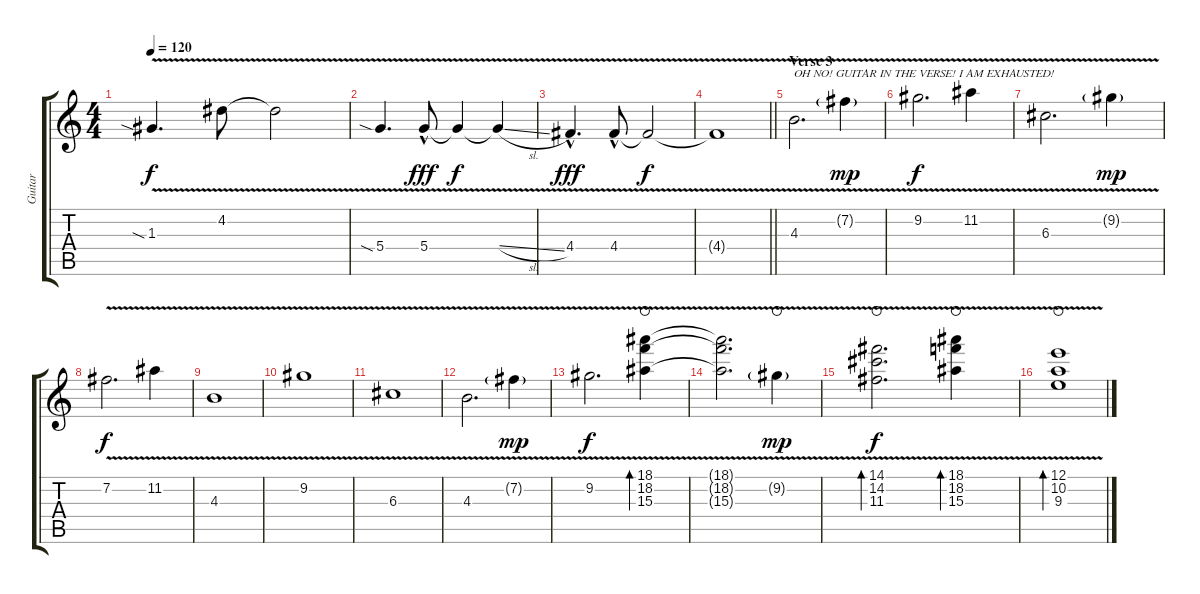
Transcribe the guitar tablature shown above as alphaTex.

\track ("Guitar" "Guitar") {instrument overdrivenguitar}
\staff {score tabs}
\tuning (E4 B3 G3 D3 A2 E2) {hide}
\ts (4 4)
\tempo 120
\clef g2
\ks c
1.3{v sia}.4{d dy f} 4.2{v}.8 4.2{t}.2 |
5.4{v sia}.4{d} 5.4{v hac}.8{dy fff} 5.4{t}.4{dy f} 5.4{v sl t}.4 |
4.4{v hac}.4{d dy fff} 4.4{v hac}.8 4.4{v t}.2{dy f} |
\barLineRight lightlight
4.4{t}.1 |
\section ("" "Verse 3")
4.3{v}.2{d txt "OH NO! GUITAR IN THE VERSE! I AM EXHAUSTED!" volume 14} 7.2{v g}.4{dy mp} |
9.2{v}.2{d dy f} 11.2{v}.4 |
6.3{v}.2{d} 9.2{v g}.4{dy mp} |
7.2{v}.2{d dy f} 11.2{v}.4 |
4.3{v}.1 |
9.2{v}.1 |
6.3{v}.1 |
4.3{v}.2{d} 7.2{v g}.4{dy mp} |
9.2{v}.2{d dy f} (18.1{v} 18.2{v} 15.3{v}).4{bd 240 waho} |
(18.1{t} 18.2{t} 15.3{t}).2{d} 9.2{v g}.4{dy mp waho} |
(14.1{v} 14.2{v} 11.3{v}).2{d bd 240 dy f waho} (18.1{v} 18.2{v} 15.3{v}).4{bd 240 waho} |
(12.1{v} 10.2{v} 9.3{v}).1{bd 240 waho}
